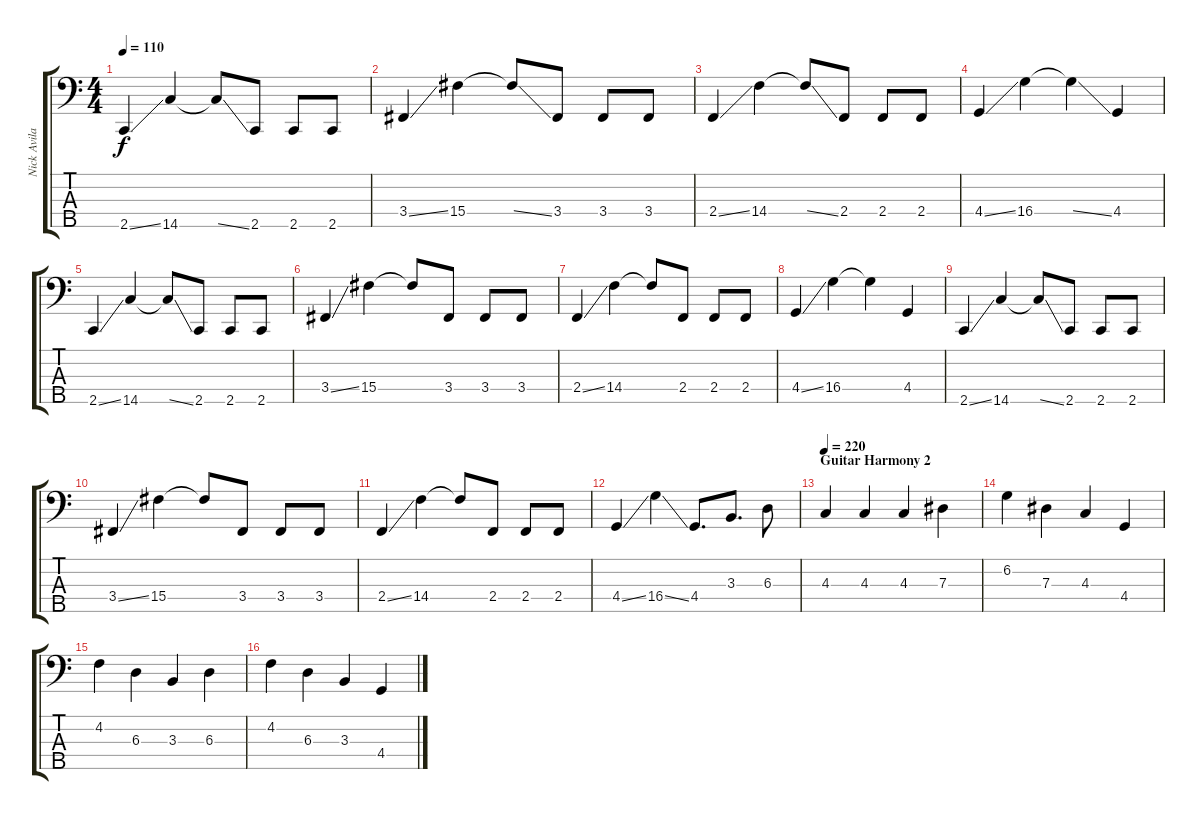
\track ("Nick Avila" "Nick Avila") {instrument electricbassfinger}
\staff {score tabs}
\tuning (Gb2 Db2 Ab1 Eb1 Bb0) {hide}
\ts (4 4)
\tempo 110
\clef f4
\ks c
2.5{ss}.4{dy f} 14.5.4 14.5{ss t}.8 2.5.8 2.5.8 2.5.8 |
3.4{ss}.4 15.4.4 15.4{ss t}.8 3.4.8 3.4.8 3.4.8 |
2.4{ss}.4 14.4.4 14.4{ss t}.8 2.4.8 2.4.8 2.4.8 |
4.4{ss}.4 16.4.4 16.4{ss t}.4 4.4.4 |
2.5{ss}.4 14.5.4 14.5{ss t}.8 2.5.8 2.5.8 2.5.8 |
3.4{ss}.4 15.4.4 15.4{t}.8 3.4.8 3.4.8 3.4.8 |
2.4{ss}.4 14.4.4 14.4{t}.8 2.4.8 2.4.8 2.4.8 |
4.4{ss}.4 16.4.4 16.4{t}.4 4.4.4 |
2.5{ss}.4 14.5.4 14.5{ss t}.8 2.5.8 2.5.8 2.5.8 |
3.4{ss}.4 15.4.4 15.4{t}.8 3.4.8 3.4.8 3.4.8 |
2.4{ss}.4 14.4.4 14.4{t}.8 2.4.8 2.4.8 2.4.8 |
4.4{ss}.4 16.4{ss}.4 4.4.8{d} 3.3.8{d} 6.3.8 |
\section ("" "Guitar Harmony 2")
\tempo 220
4.3.4 4.3.4 4.3.4 7.3.4 |
6.2.4 7.3.4 4.3.4 4.4.4 |
4.2.4 6.3.4 3.3.4 6.3.4 |
4.2.4 6.3.4 3.3.4 4.4.4
